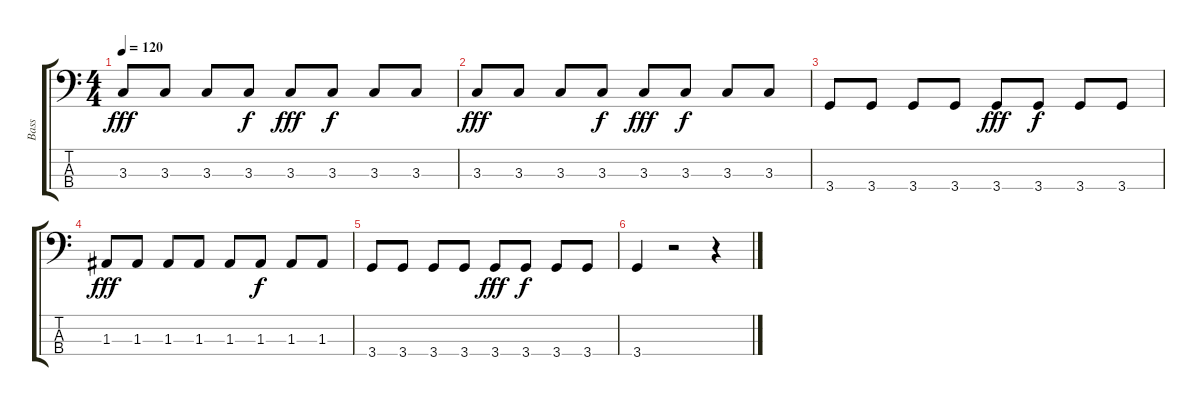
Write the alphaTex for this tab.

\track ("Bass            " "Bass      ") {instrument electricbassfinger}
\staff {score tabs}
\tuning (G2 D2 A1 E1) {hide}
\ts (4 4)
\tempo 120
\clef f4
\ks c
3.3.8{dy fff} 3.3.8 3.3.8 3.3.8{dy f} 3.3.8{dy fff} 3.3.8{dy f} 3.3.8 3.3.8 |
3.3.8{dy fff} 3.3.8 3.3.8 3.3.8{dy f} 3.3.8{dy fff} 3.3.8{dy f} 3.3.8 3.3.8 |
3.4.8 3.4.8 3.4.8 3.4.8 3.4.8{dy fff} 3.4.8{dy f} 3.4.8 3.4.8 |
1.3.8{dy fff} 1.3.8 1.3.8 1.3.8 1.3.8 1.3.8{dy f} 1.3.8 1.3.8 |
3.4.8 3.4.8 3.4.8 3.4.8 3.4.8{dy fff} 3.4.8{dy f} 3.4.8 3.4.8 |
3.4.4 r.2 r.4
